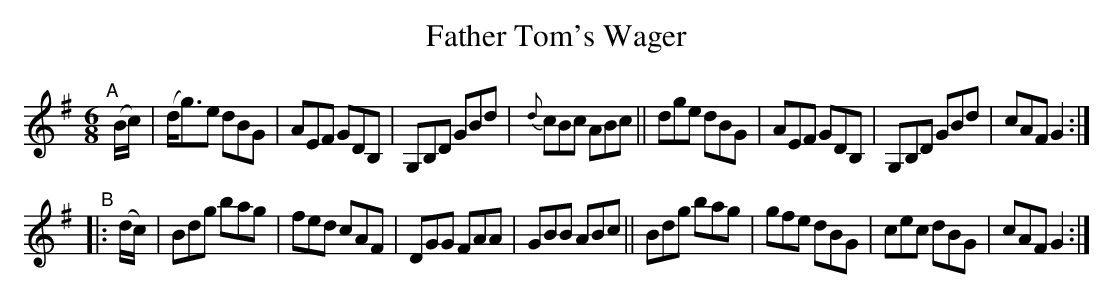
X:1
T: Father Tom's Wager
M: 6/8
L: 1/8
K: G
"^A"[|](B/c/) |\
(d<g)e dBG | AEF GDB, | G,B,D GBd | {d}cBc ABc ||\
dge dBG | AEF GDB, | G,B,D GBd | cAF G2 :|
"^B"|: (d/c/) |\
Bdg bag | fed cAF | DGG FAA | GBB ABc ||\
Bdg bag | gfe dBG | cec dBG | cAF G2 :|
